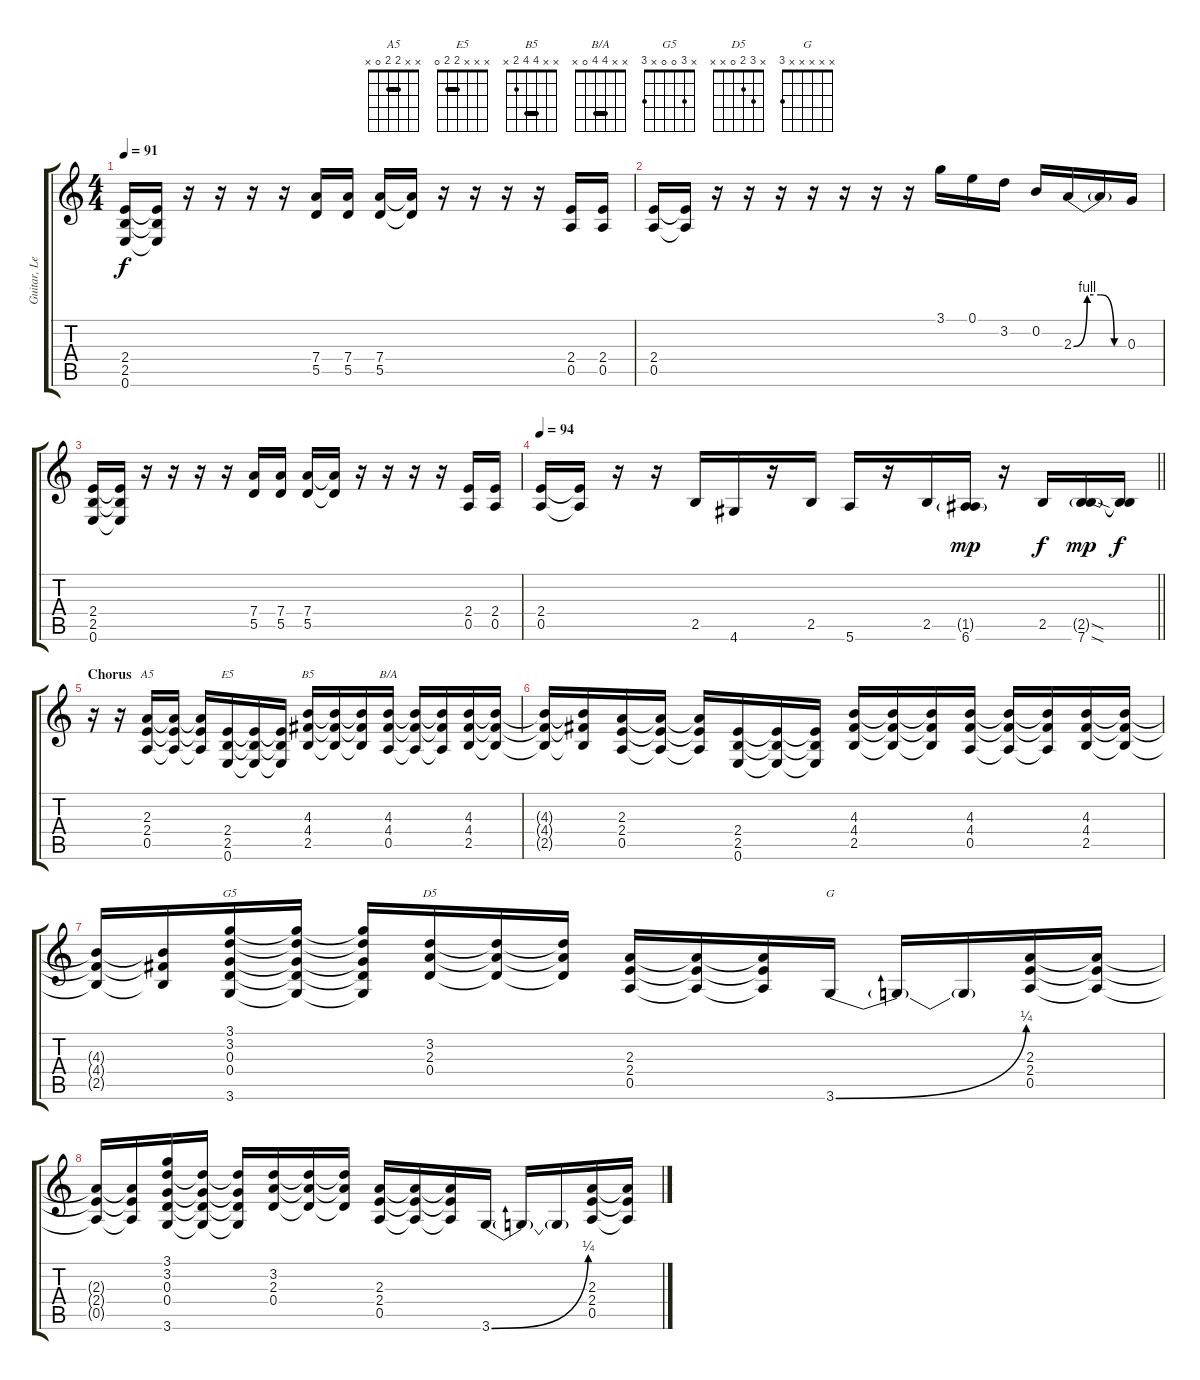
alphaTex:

\track ("Guitar, Lead" "Guitar, Le") {instrument overdrivenguitar}
\staff {score tabs}
\tuning (E4 B3 G3 D3 A2 E2) {hide}
\chord ("A5" x x 2 2 0 x) {barre 2}
\chord ("E5" x x x 2 2 0) {barre 2}
\chord ("B5" x x 4 4 2 x) {barre 4}
\chord ("B/A" x x 4 4 0 x) {barre 4}
\chord ("G5" x 3 0 0 x 3)
\chord ("D5" x 3 2 0 x x)
\chord ("G" x x x x x 3)
\ts (4 4)
\tempo 91
\clef g2
\ks c
(2.4 2.5 0.6).16{dy f} (2.4{t} 2.5{t} 0.6{t}).16 r.16 r.16 r.16 r.16 (7.4 5.5).16 (7.4 5.5).16 (7.4 5.5).16 (7.4{t} 5.5{t}).16 r.16 r.16 r.16 r.16 (2.4 0.5).16 (2.4 0.5).16 |
(2.4 0.5).16 (2.4{t} 0.5{t}).16 r.16 r.16 r.16 r.16 r.16 r.16 r.16 3.1.16 0.1.16 3.2.16 0.2.16 2.3{be (custom 0 0 15 4 30 4 45 0 60 0)}.16 2.3{t}.16 0.3.16 |
(2.4 2.5 0.6).16 (2.4{t} 2.5{t} 0.6{t}).16 r.16 r.16 r.16 r.16 (7.4 5.5).16 (7.4 5.5).16 (7.4 5.5).16 (7.4{t} 5.5{t}).16 r.16 r.16 r.16 r.16 (2.4 0.5).16 (2.4 0.5).16 |
\tempo 94
\barLineRight lightlight
(2.4 0.5).16 (2.4{t} 0.5{t}).16 r.16 r.16 2.5.16 4.6.16 r.16 2.5.16 5.6.16 r.16 2.5.16 (1.5{g} 6.6).16{dy mp} r.16 2.5.16{dy f} (2.5{sod g} 7.6{sod}).16{dy mp} (2.5{t} 7.6{t}).16{dy f} |
\section ("" "Chorus")
r.16 r.16 (2.3 2.4 0.5).16{ch "A5"} (2.3{t} 2.4{t} 0.5{t}).16 (2.3{t} 2.4{t} 0.5{t}).16 (2.4 2.5 0.6).16{ch "E5"} (2.4{t} 2.5{t} 0.6{t}).16 (2.4{t} 2.5{t} 0.6{t}).16 (4.3 4.4 2.5).16{ch "B5"} (4.3{t} 4.4{t} 2.5{t}).16 (4.3{t} 4.4{t} 2.5{t}).16 (4.3 4.4 0.5).16{ch "B/A"} (4.3{t} 4.4{t} 0.5{t}).16 (4.3{t} 4.4{t} 0.5{t}).16 (4.3 4.4 2.5).16 (4.3{t} 4.4{t} 2.5{t}).16 |
(4.3{t} 4.4{t} 2.5{t}).16 (4.3{t} 4.4{t} 2.5{t}).16 (2.3 2.4 0.5).16 (2.3{t} 2.4{t} 0.5{t}).16 (2.3{t} 2.4{t} 0.5{t}).16 (2.4 2.5 0.6).16 (2.4{t} 2.5{t} 0.6{t}).16 (2.4{t} 2.5{t} 0.6{t}).16 (4.3 4.4 2.5).16 (4.3{t} 4.4{t} 2.5{t}).16 (4.3{t} 4.4{t} 2.5{t}).16 (4.3 4.4 0.5).16 (4.3{t} 4.4{t} 0.5{t}).16 (4.3{t} 4.4{t} 0.5{t}).16 (4.3 4.4 2.5).16 (4.3{t} 4.4{t} 2.5{t}).16 |
(4.3{t} 4.4{t} 2.5{t}).16 (4.3{t} 4.4{t} 2.5{t}).16 (3.1 3.2 0.3 0.4 3.6).16{ch "G5"} (3.1{t} 3.2{t} 0.3{t} 0.4{t} 3.6{t}).16 (3.1{t} 3.2{t} 0.3{t} 0.4{t} 3.6{t}).16 (3.2 2.3 0.4).16{ch "D5"} (3.2{t} 2.3{t} 0.4{t}).16 (3.2{t} 2.3{t} 0.4{t}).16 (2.3 2.4 0.5).16 (2.3{t} 2.4{t} 0.5{t}).16 (2.3{t} 2.4{t} 0.5{t}).16 3.6{be (bend 0 0 60 1)}.16{ch "G"} 3.6{t}.16 3.6{t}.16 (2.3 2.4 0.5).16 (2.3{t} 2.4{t} 0.5{t}).16 |
(2.3{t} 2.4{t} 0.5{t}).16 (2.3{t} 2.4{t} 0.5{t}).16 (3.1 3.2 0.3 0.4 3.6).16 (3.2{t} 0.3{t} 0.4{t} 3.6{t}).16 (3.2{t} 0.3{t} 0.4{t} 3.6{t}).16 (3.2 2.3 0.4).16 (3.2{t} 2.3{t} 0.4{t}).16 (3.2{t} 2.3{t} 0.4{t}).16 (2.3 2.4 0.5).16 (2.3{t} 2.4{t} 0.5{t}).16 (2.3{t} 2.4{t} 0.5{t}).16 3.6{be (bend 0 0 60 1)}.16 3.6{t}.16 3.6{t}.16 (2.3 2.4 0.5).16 (2.3{t} 2.4{t} 0.5{t}).16
